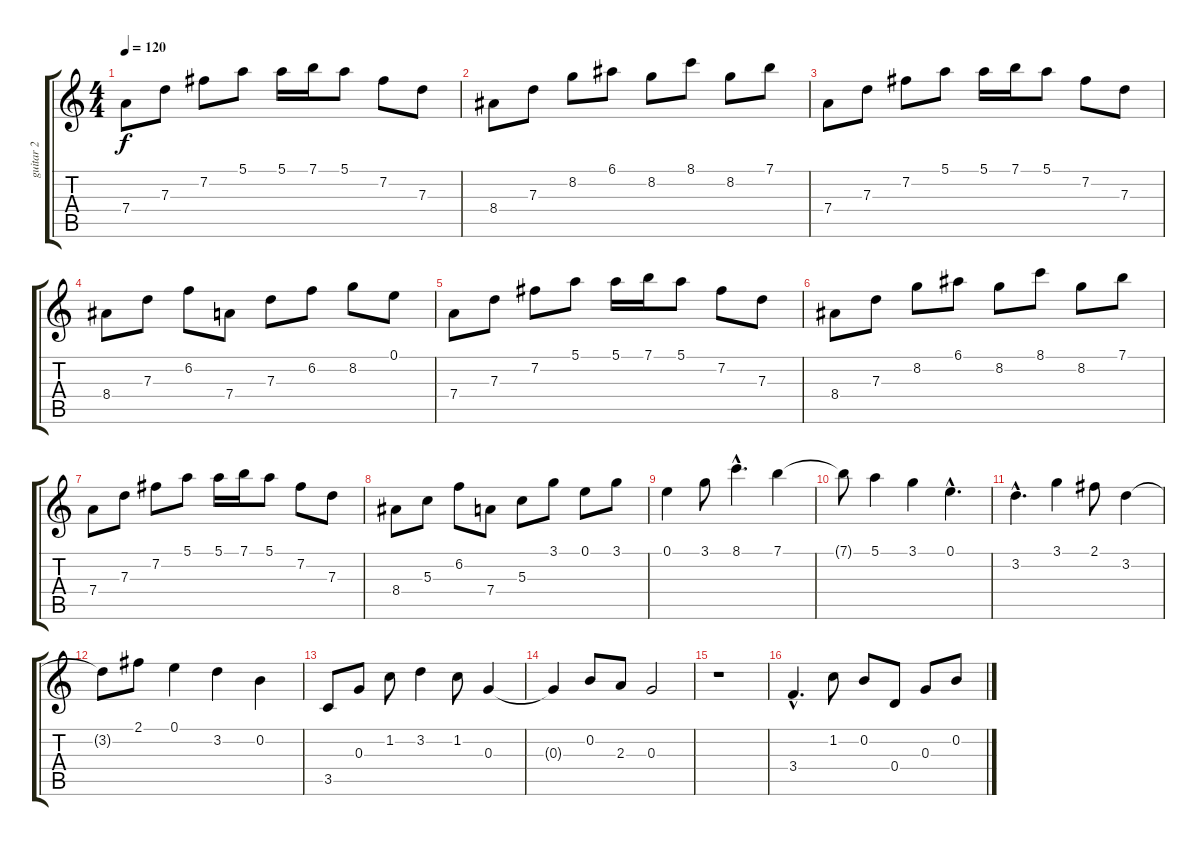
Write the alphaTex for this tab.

\track ("guitar 2" "guitar 2") {instrument distortionguitar}
\staff {score tabs}
\tuning (E4 B3 G3 D3 A2 E2) {hide}
\ts (4 4)
\tempo 120
\clef g2
\ks c
7.4.8{dy f} 7.3.8 7.2.8 5.1.8 5.1.16 7.1.16 5.1.8 7.2.8 7.3.8 |
8.4.8 7.3.8 8.2.8 6.1.8 8.2.8 8.1.8 8.2.8 7.1.8 |
7.4.8 7.3.8 7.2.8 5.1.8 5.1.16 7.1.16 5.1.8 7.2.8 7.3.8 |
8.4.8 7.3.8 6.2.8 7.4.8 7.3.8 6.2.8 8.2.8 0.1.8 |
7.4.8 7.3.8 7.2.8 5.1.8 5.1.16 7.1.16 5.1.8 7.2.8 7.3.8 |
8.4.8 7.3.8 8.2.8 6.1.8 8.2.8 8.1.8 8.2.8 7.1.8 |
7.4.8 7.3.8 7.2.8 5.1.8 5.1.16 7.1.16 5.1.8 7.2.8 7.3.8 |
8.4.8 5.3.8 6.2.8 7.4.8 5.3.8 3.1.8 0.1.8 3.1.8 |
0.1.4 3.1.8 8.1{hac}.4{d} 7.1.4 |
7.1{t}.8 5.1.4 3.1.4 0.1{hac}.4{d} |
3.2{hac}.4{d} 3.1.4 2.1.8 3.2.4 |
3.2{t}.8 2.1.8 0.1.4 3.2.4 0.2.4 |
3.5.8 0.3.8 1.2.8 3.2.4 1.2.8 0.3.4 |
0.3{t}.4 0.2.8 2.3.8 0.3.2 |
r.1 |
3.4{hac}.4{d} 1.2.8 0.2.8 0.4.8 0.3.8 0.2.8
